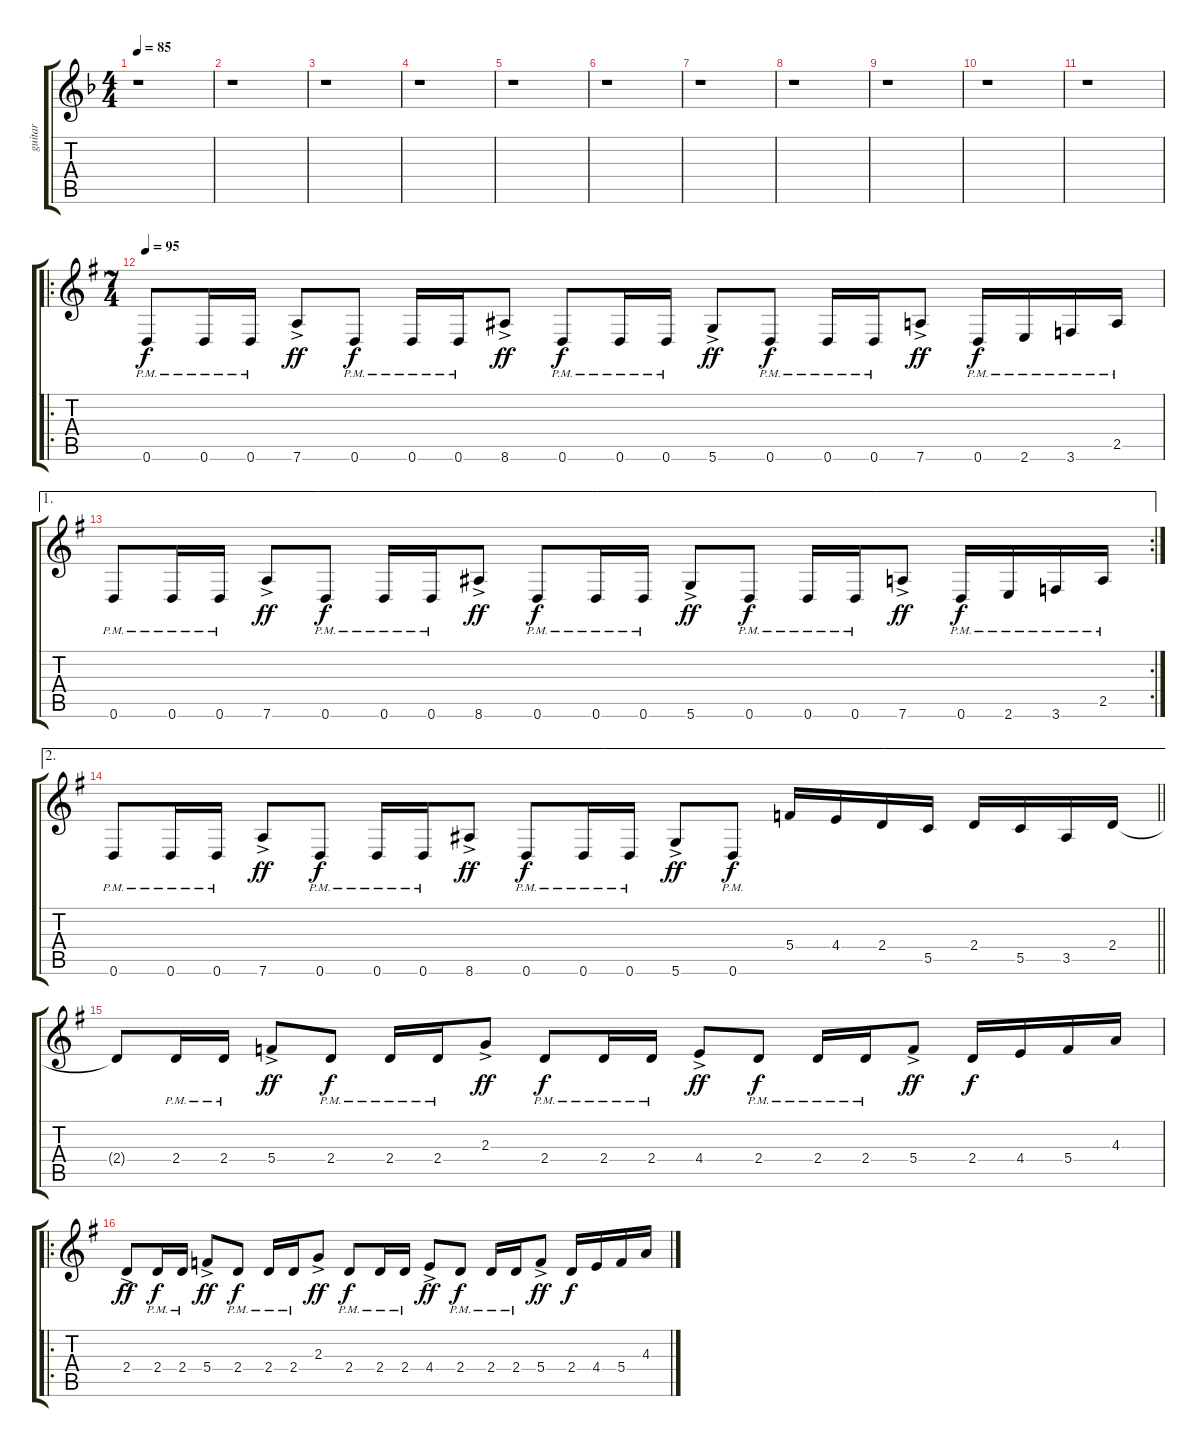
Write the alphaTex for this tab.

\track ("guitar" "guitar") {instrument distortionguitar}
\staff {score tabs}
\tuning (D4 A3 F3 C3 G2 D2) {hide}
\ts (4 4)
\tempo 85
\clef g2
\ks f
r.1{dy f instrument distortionguitar} |
r.1 |
r.1 |
r.1 |
r.1 |
r.1 |
r.1 |
r.1 |
r.1 |
r.1 |
r.1 |
\ro
\ts (7 4)
\tempo 95
\ks g
0.6{pm}.8 0.6{pm}.16 0.6{pm}.16 7.6{ac}.8{dy ff} 0.6{pm}.8{dy f} 0.6{pm}.16 0.6{pm}.16 8.6{ac}.8{dy ff} 0.6{pm}.8{dy f} 0.6{pm}.16 0.6{pm}.16 5.6{ac}.8{dy ff} 0.6{pm}.8{dy f} 0.6{pm}.16 0.6{pm}.16 7.6{ac}.8{dy ff} 0.6{pm}.16{dy f} 2.6{pm}.16 3.6{pm}.16 2.5{pm}.16 |
\ae 1
\rc 2
0.6{pm}.8 0.6{pm}.16 0.6{pm}.16 7.6{ac}.8{dy ff} 0.6{pm}.8{dy f} 0.6{pm}.16 0.6{pm}.16 8.6{ac}.8{dy ff} 0.6{pm}.8{dy f} 0.6{pm}.16 0.6{pm}.16 5.6{ac}.8{dy ff} 0.6{pm}.8{dy f} 0.6{pm}.16 0.6{pm}.16 7.6{ac}.8{dy ff} 0.6{pm}.16{dy f} 2.6{pm}.16 3.6{pm}.16 2.5{pm}.16 |
\ae 2
\barLineRight lightlight
0.6{pm}.8 0.6{pm}.16 0.6{pm}.16 7.6{ac}.8{dy ff} 0.6{pm}.8{dy f} 0.6{pm}.16 0.6{pm}.16 8.6{ac}.8{dy ff} 0.6{pm}.8{dy f} 0.6{pm}.16 0.6{pm}.16 5.6{ac}.8{dy ff} 0.6{pm}.8{dy f} 5.4.16 4.4.16 2.4.16 5.5.16 2.4.16 5.5.16 3.5.16 2.4.16 |
2.4{t}.8 2.4{pm}.16 2.4{pm}.16 5.4{ac}.8{dy ff} 2.4{pm}.8{dy f} 2.4{pm}.16 2.4{pm}.16 2.3{ac}.8{dy ff} 2.4{pm}.8{dy f} 2.4{pm}.16 2.4{pm}.16 4.4{ac}.8{dy ff} 2.4{pm}.8{dy f} 2.4{pm}.16 2.4{pm}.16 5.4{ac}.8{dy ff} 2.4.16{dy f} 4.4.16 5.4.16 4.3.16 |
\ro
2.4{ac}.8{dy ff} 2.4{pm}.16{dy f} 2.4{pm}.16 5.4{ac}.8{dy ff} 2.4{pm}.8{dy f} 2.4{pm}.16 2.4{pm}.16 2.3{ac}.8{dy ff} 2.4{pm}.8{dy f} 2.4{pm}.16 2.4{pm}.16 4.4{ac}.8{dy ff} 2.4{pm}.8{dy f} 2.4{pm}.16 2.4{pm}.16 5.4{ac}.8{dy ff} 2.4.16{dy f} 4.4.16 5.4.16 4.3.16
